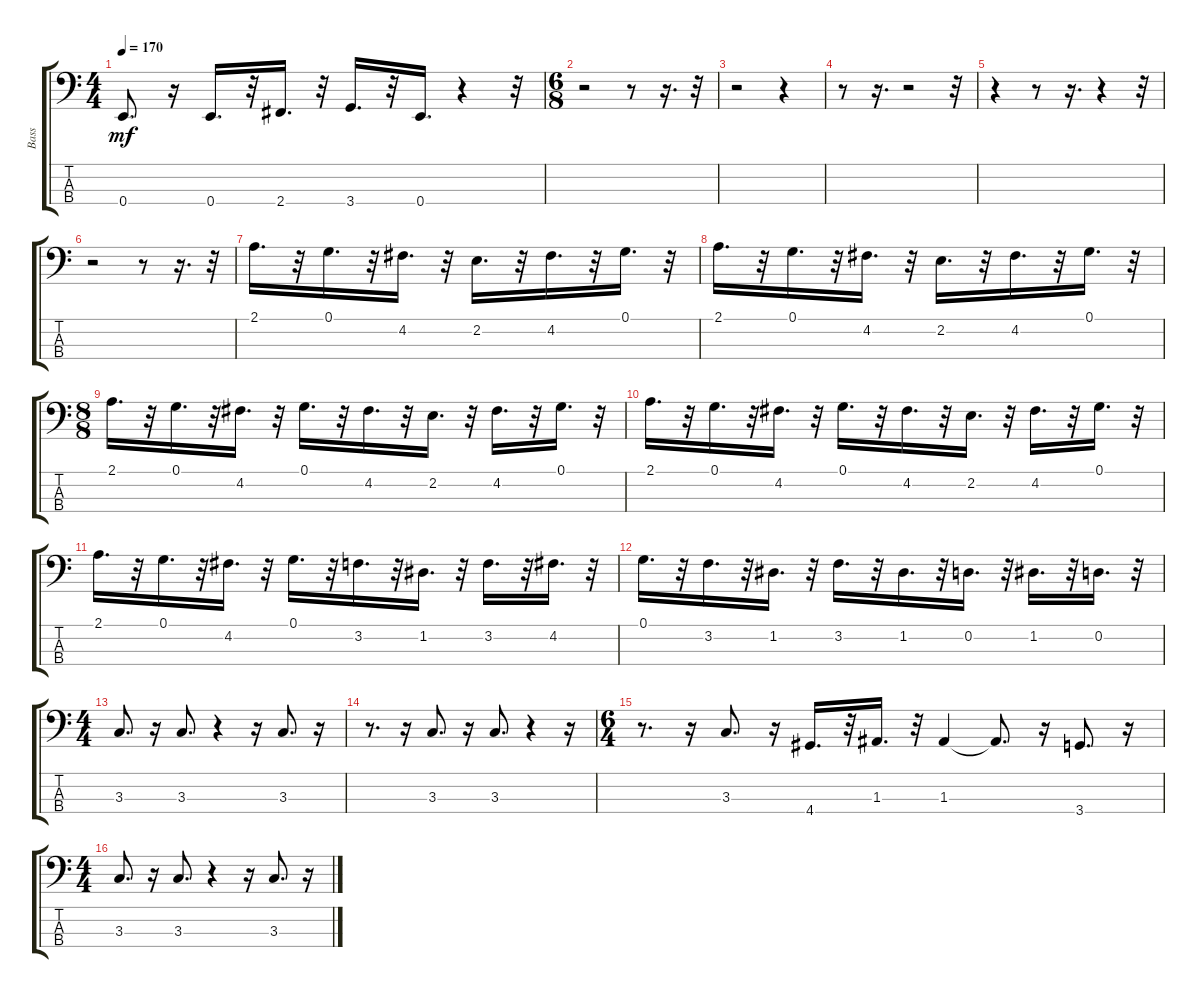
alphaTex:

\track ("Bass" "Bass") {instrument electricbassfinger}
\staff {score tabs}
\tuning (G2 D2 A1 E1) {hide}
\ts (4 4)
\tempo 170
\clef f4
\ks c
0.4.8{d dy mf} r.16 0.4.16{d} r.32 2.4.16{d} r.32 3.4.16{d} r.32 0.4.16{d} r.4 r.32 |
\ts (6 8)
r.2 r.8 r.16{d} r.32 |
r.2 r.4 |
r.8 r.16{d} r.2 r.32 |
r.4 r.8 r.16{d} r.4 r.32 |
r.2 r.8 r.16{d} r.32 |
2.1.16{d} r.32 0.1.16{d} r.32 4.2.16{d} r.32 2.2.16{d} r.32 4.2.16{d} r.32 0.1.16{d} r.32 |
2.1.16{d} r.32 0.1.16{d} r.32 4.2.16{d} r.32 2.2.16{d} r.32 4.2.16{d} r.32 0.1.16{d} r.32 |
\ts (8 8)
2.1.16{d} r.32 0.1.16{d} r.32 4.2.16{d} r.32 0.1.16{d} r.32 4.2.16{d} r.32 2.2.16{d} r.32 4.2.16{d} r.32 0.1.16{d} r.32 |
2.1.16{d} r.32 0.1.16{d} r.32 4.2.16{d} r.32 0.1.16{d} r.32 4.2.16{d} r.32 2.2.16{d} r.32 4.2.16{d} r.32 0.1.16{d} r.32 |
2.1.16{d} r.32 0.1.16{d} r.32 4.2.16{d} r.32 0.1.16{d} r.32 3.2.16{d} r.32 1.2.16{d} r.32 3.2.16{d} r.32 4.2.16{d} r.32 |
0.1.16{d} r.32 3.2.16{d} r.32 1.2.16{d} r.32 3.2.16{d} r.32 1.2.16{d} r.32 0.2.16{d} r.32 1.2.16{d} r.32 0.2.16{d} r.32 |
\ts (4 4)
3.3.8{d} r.16 3.3.8{d} r.4 r.16 3.3.8{d} r.16 |
r.8{d} r.16 3.3.8{d} r.16 3.3.8{d} r.4 r.16 |
\ts (6 4)
r.8{d} r.16 3.3.8{d} r.16 4.4.16{d} r.32 1.3.16{d} r.32 1.3.4 1.3{t}.8{d} r.16 3.4.8{d} r.16 |
\ts (4 4)
3.3.8{d} r.16 3.3.8{d} r.4 r.16 3.3.8{d} r.16
